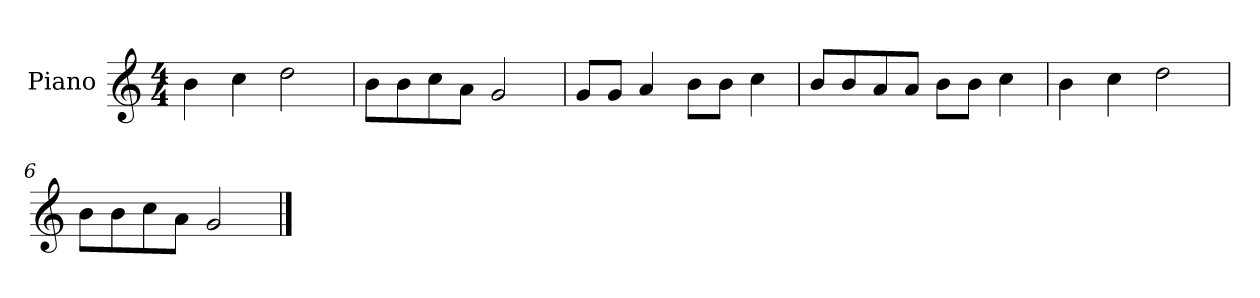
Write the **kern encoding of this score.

**kern
*part1
*staff1
*I"Piano
*I'P-no
*clefG2
*k[]
*M4/4
*MM90
=1
4b\
4cc\
2dd\
=2
8b\L
8b\
8cc\
8a\J
2g/
=3
8g/L
8g/J
4a/
8b\L
8b\J
4cc\
=4
8b/L
8b/
8a/
8a/J
8b\L
8b\J
4cc\
=5
4b\
4cc\
2dd\
=6
8b\L
8b\
8cc\
8a\J
2g/
==
*-
